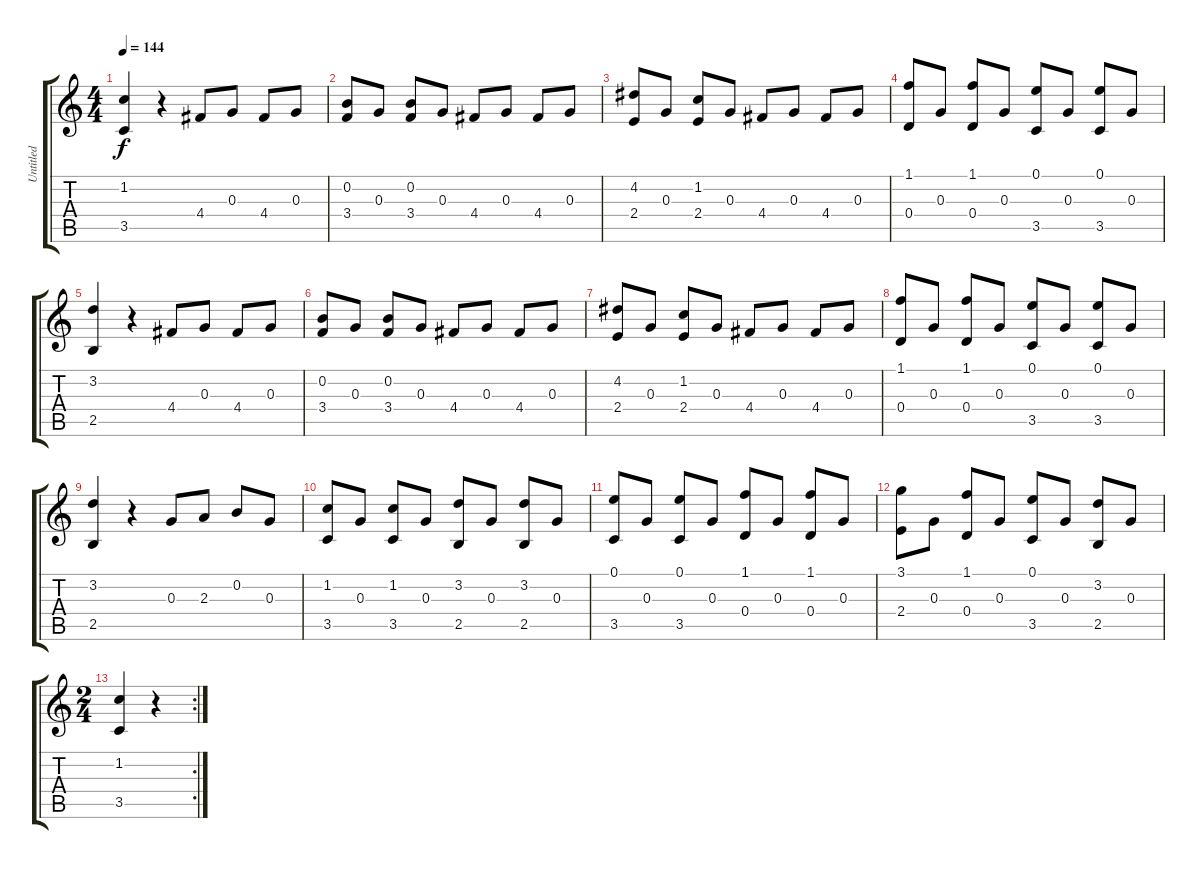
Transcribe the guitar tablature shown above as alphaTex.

\track ("Untitled" "Untitled") {instrument acousticguitarnylon}
\staff {score tabs}
\tuning (E4 B3 G3 D3 A2 E2) {hide}
\ts (4 4)
\tempo 144
\clef g2
\ks c
(1.2 3.5).4{dy f} r.4 4.4.8 0.3.8 4.4.8 0.3.8 |
(0.2 3.4).8 0.3.8 (0.2 3.4).8 0.3.8 4.4.8 0.3.8 4.4.8 0.3.8 |
(4.2 2.4).8 0.3.8 (1.2 2.4).8 0.3.8 4.4.8 0.3.8 4.4.8 0.3.8 |
(1.1 0.4).8 0.3.8 (1.1 0.4).8 0.3.8 (0.1 3.5).8 0.3.8 (0.1 3.5).8 0.3.8 |
(3.2 2.5).4 r.4 4.4.8 0.3.8 4.4.8 0.3.8 |
(0.2 3.4).8 0.3.8 (0.2 3.4).8 0.3.8 4.4.8 0.3.8 4.4.8 0.3.8 |
(4.2 2.4).8 0.3.8 (1.2 2.4).8 0.3.8 4.4.8 0.3.8 4.4.8 0.3.8 |
(1.1 0.4).8 0.3.8 (1.1 0.4).8 0.3.8 (0.1 3.5).8 0.3.8 (0.1 3.5).8 0.3.8 |
(3.2 2.5).4 r.4 0.3.8 2.3.8 0.2.8 0.3.8 |
(1.2 3.5).8 0.3.8 (1.2 3.5).8 0.3.8 (3.2 2.5).8 0.3.8 (3.2 2.5).8 0.3.8 |
(0.1 3.5).8 0.3.8 (0.1 3.5).8 0.3.8 (1.1 0.4).8 0.3.8 (1.1 0.4).8 0.3.8 |
(3.1 2.4).8 0.3.8 (1.1 0.4).8 0.3.8 (0.1 3.5).8 0.3.8 (3.2 2.5).8 0.3.8 |
\rc 2
\ts (2 4)
(1.2 3.5).4 r.4
